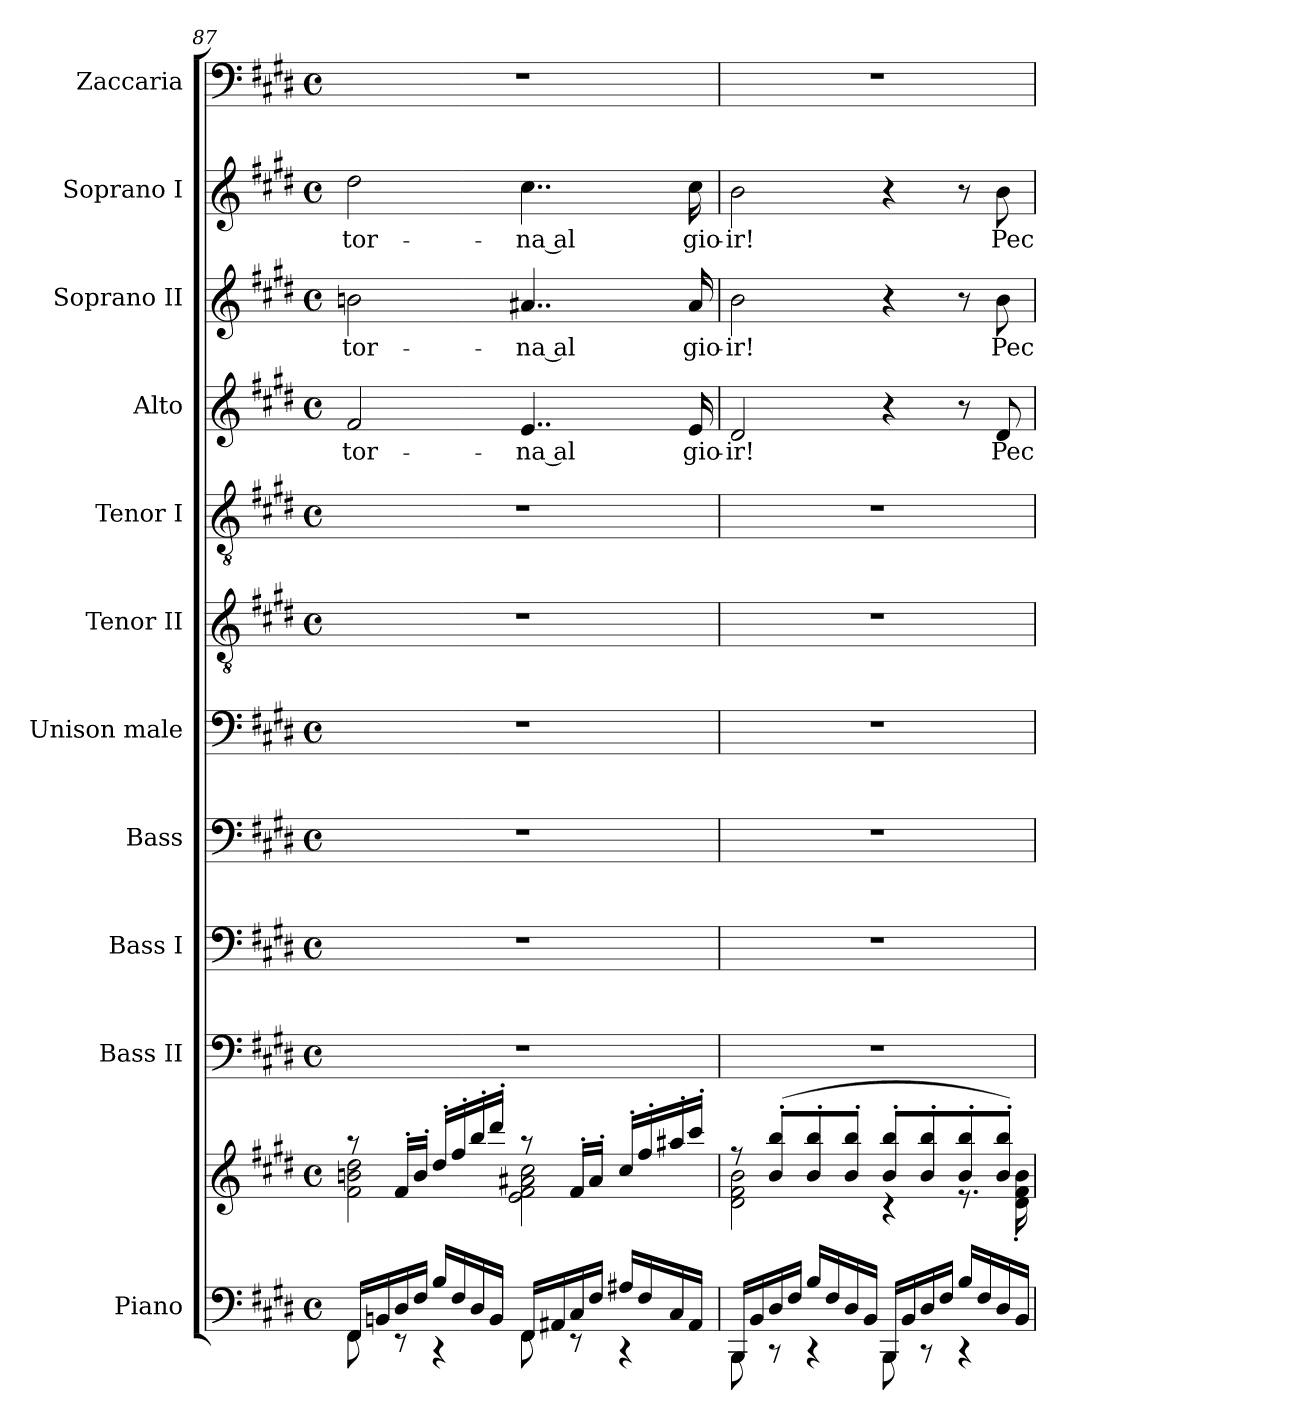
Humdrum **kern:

**kern	**kern	**kern	**kern	**kern	**kern	**kern	**kern	**kern	**text	**kern	**text	**kern	**text	**kern
*part11	*part11	*part10	*part9	*part8	*part7	*part6	*part5	*part4	*part4	*part3	*part3	*part2	*part2	*part1
*staff12	*staff11	*staff10	*staff9	*staff8	*staff7	*staff6	*staff5	*staff4	*staff4	*staff3	*staff3	*staff2	*staff2	*staff1
*I"Piano	*	*I"Bass II	*I"Bass I	*I"Bass	*I"Unison male	*I"Tenor II	*I"Tenor I	*I"Alto	*	*I"Soprano II	*	*I"Soprano I	*	*I"Zaccaria
*I'Pno.	*	*I'B.II	*I'B.I	*I'B.	*I'Uni.m	*I'T.II	*I'T.I	*I'A.	*	*I'S.II	*	*I'S.I	*	*I'Zac.
*clefF4	*clefG2	*clefF4	*clefF4	*clefF4	*clefF4	*clefGv2	*clefGv2	*clefG2	*	*clefG2	*	*clefG2	*	*clefF4
*k[f#c#g#d#]	*k[f#c#g#d#]	*k[f#c#g#d#]	*k[f#c#g#d#]	*k[f#c#g#d#]	*k[f#c#g#d#]	*k[f#c#g#d#]	*k[f#c#g#d#]	*k[f#c#g#d#]	*	*k[f#c#g#d#]	*	*k[f#c#g#d#]	*	*k[f#c#g#d#]
*M4/4	*M4/4	*M4/4	*M4/4	*M4/4	*M4/4	*M4/4	*M4/4	*M4/4	*	*M4/4	*	*M4/4	*	*M4/4
*met(c)	*met(c)	*met(c)	*met(c)	*met(c)	*met(c)	*met(c)	*met(c)	*met(c)	*	*met(c)	*	*met(c)	*	*met(c)
=87	=87	=87	=87	=87	=87	=87	=87	=87	=87	=87	=87	=87	=87	=87
*^	*^	*	*	*	*	*	*	*	*	*	*	*	*	*
!	!	!	!	!	!	!	!	!	!	!	!LO:LY:b	!	!LO:LY:b	!	!LO:LY:b	!
16FF#/LL	8FF#\	8r	2f#\ 2bn\ 2dd#\	1r	1r	1r	1r	1r	1r	2f#/	-tor-	2bn\	-tor-	2dd#\	-tor-	1r
16BBn/	.	.	.	.	.	.	.	.	.	.	.	.	.	.	.	.
16D#/	8r	16f#'/LL	.	.	.	.	.	.	.	.	.	.	.	.	.	.
16F#/JJ	.	16b'/JJ	.	.	.	.	.	.	.	.	.	.	.	.	.	.
16B/LL	4r	16dd#'/LL	.	.	.	.	.	.	.	.	.	.	.	.	.	.
16F#/	.	16ff#'/	.	.	.	.	.	.	.	.	.	.	.	.	.	.
16D#/	.	16bb'/	.	.	.	.	.	.	.	.	.	.	.	.	.	.
16BB/JJ	.	16ddd#'/JJ	.	.	.	.	.	.	.	.	.	.	.	.	.	.
!	!	!	!	!	!	!	!	!	!	!	!LO:LY:b	!	!LO:LY:b	!	!LO:LY:b	!
16FF#/LL	8FF#\	8r	2e\ 2f#\ 2a#X\ 2cc#\	.	.	.	.	.	.	4..e/	na al	4..a#X/	na al	4..cc#\	na al	.
16AA#X/	.	.	.	.	.	.	.	.	.	.	.	.	.	.	.	.
16C#/	8r	16f#'/LL	.	.	.	.	.	.	.	.	.	.	.	.	.	.
16F#/JJ	.	16a#'/JJ	.	.	.	.	.	.	.	.	.	.	.	.	.	.
16A#X/LL	4r	16cc#'/LL	.	.	.	.	.	.	.	.	.	.	.	.	.	.
16F#/	.	16ff#'/	.	.	.	.	.	.	.	.	.	.	.	.	.	.
16C#/	.	16aa#X'/	.	.	.	.	.	.	.	.	.	.	.	.	.	.
!	!	!	!	!	!	!	!	!	!	!	!LO:LY:b	!	!LO:LY:b	!	!LO:LY:b	!
16AA#/JJ	.	16ccc#'/JJ	.	.	.	.	.	.	.	16e/	gio-	16a#/	gio-	16cc#\	gio-	.
!!LO:LB:g=z
=88	=88	=88	=88	=88	=88	=88	=88	=88	=88	=88	=88	=88	=88	=88	=88	=88
!	!	!	!	!	!	!	!	!	!	!	!LO:LY:b	!	!LO:LY:b	!	!LO:LY:b	!
16BBB/LL	8BBB\	8r	2d#\ 2f#\ 2b\	1r	1r	1r	1r	1r	1r	2d#/	-ir!	2b\	-ir!	2b\	-ir!	1r
16BB/	.	.	.	.	.	.	.	.	.	.	.	.	.	.	.	.
16D#/	8r	(>8b/' 8bb/'L	.	.	.	.	.	.	.	.	.	.	.	.	.	.
16F#/JJ	.	.	.	.	.	.	.	.	.	.	.	.	.	.	.	.
16B/LL	4r	8b/' 8bb/'	.	.	.	.	.	.	.	.	.	.	.	.	.	.
16F#/	.	.	.	.	.	.	.	.	.	.	.	.	.	.	.	.
16D#/	.	8b/' 8bb/'J	.	.	.	.	.	.	.	.	.	.	.	.	.	.
16BB/JJ	.	.	.	.	.	.	.	.	.	.	.	.	.	.	.	.
16BBB/LL	8BBB\	8b/' 8bb/'L	4r	.	.	.	.	.	.	4r	.	4r	.	4r	.	.
16BB/	.	.	.	.	.	.	.	.	.	.	.	.	.	.	.	.
16D#/	8r	8b/' 8bb/'	.	.	.	.	.	.	.	.	.	.	.	.	.	.
16F#/JJ	.	.	.	.	.	.	.	.	.	.	.	.	.	.	.	.
16B/LL	4r	8b/' 8bb/'	8.r	.	.	.	.	.	.	8r	.	8r	.	8r	.	.
16F#/	.	.	.	.	.	.	.	.	.	.	.	.	.	.	.	.
!	!	!	!	!	!	!	!	!	!	!	!LO:LY:b	!	!LO:LY:b	!	!LO:LY:b	!
16D#/	.	8b/' 8bb/'J)	.	.	.	.	.	.	.	8d#/	Pec-	8b\	Pec-	8b\	Pec-	.
16BB/JJ	.	.	16d#\' 16f#\' 16b\'	.	.	.	.	.	.	.	.	.	.	.	.	.
*v	*v	*	*	*	*	*	*	*	*	*	*	*	*	*	*	*
*	*v	*v	*	*	*	*	*	*	*	*	*	*	*	*	*
=	=	=	=	=	=	=	=	=	=	=	=	=	=	=
*-	*-	*-	*-	*-	*-	*-	*-	*-	*-	*-	*-	*-	*-	*-
